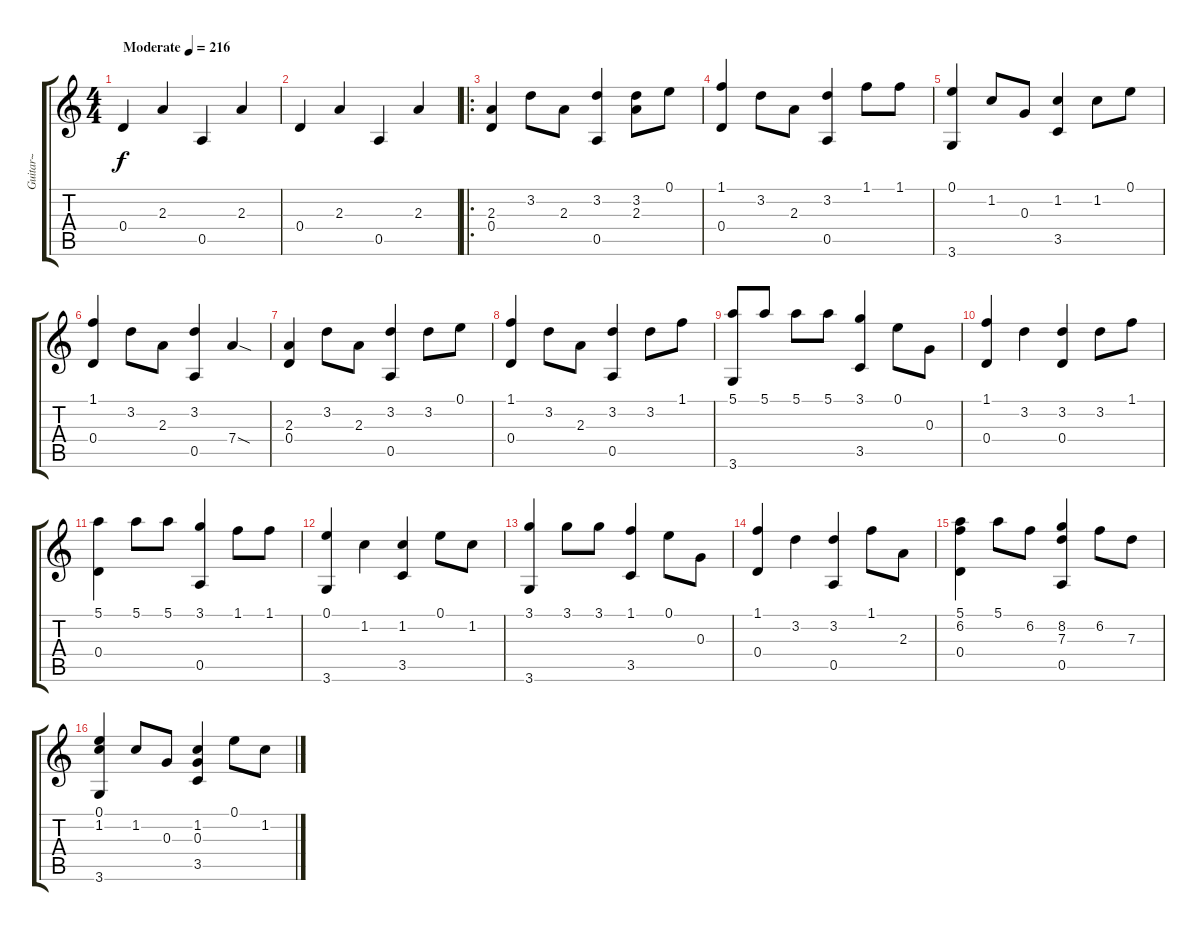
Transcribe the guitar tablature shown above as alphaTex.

\track ("Guitar~" "Guitar~") {instrument acousticguitarsteel}
\staff {score tabs}
\tuning (E4 B3 G3 D3 A2 E2) {hide}
\ts (4 4)
\tempo (216 "Moderate")
\clef g2
\ks c
0.4.4{dy f instrument acousticguitarsteel} 2.3.4 0.5.4 2.3.4 |
0.4.4 2.3.4 0.5.4 2.3.4 |
\ro
(2.3 0.4).4 3.2.8 2.3.8 (3.2 0.5).4 (3.2 2.3).8 0.1.8 |
(1.1 0.4).4 3.2.8 2.3.8 (3.2 0.5).4 1.1.8 1.1.8 |
(0.1 3.6).4 1.2.8 0.3.8 (1.2 3.5).4 1.2.8 0.1.8 |
(1.1 0.4).4 3.2.8 2.3.8 (3.2 0.5).4 7.4{sod}.4 |
(2.3 0.4).4 3.2.8 2.3.8 (3.2 0.5).4 3.2.8 0.1.8 |
(1.1 0.4).4 3.2.8 2.3.8 (3.2 0.5).4 3.2.8 1.1.8 |
(5.1 3.6).8 5.1.8 5.1.8 5.1.8 (3.1 3.5).4 0.1.8 0.3.8 |
(1.1 0.4).4 3.2.4 (3.2 0.4).4 3.2.8 1.1.8 |
(5.1 0.4).4 5.1.8 5.1.8 (3.1 0.5).4 1.1.8 1.1.8 |
(0.1 3.6).4 1.2.4 (1.2 3.5).4 0.1.8 1.2.8 |
(3.1 3.6).4 3.1.8 3.1.8 (1.1 3.5).4 0.1.8 0.3.8 |
(1.1 0.4).4 3.2.4 (3.2 0.5).4 1.1.8 2.3.8 |
(5.1 6.2 0.4).4 5.1.8 6.2.8 (8.2 7.3 0.5).4 6.2.8 7.3.8 |
(0.1 1.2 3.6).4 1.2.8 0.3.8 (1.2 0.3 3.5).4 0.1.8 1.2.8
